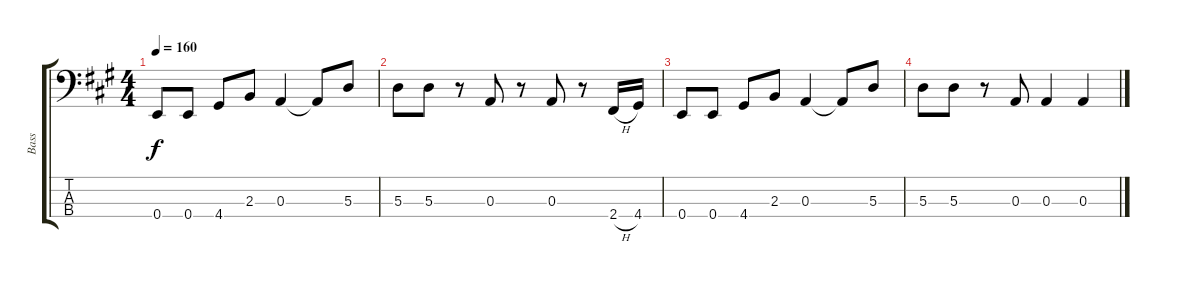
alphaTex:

\track ("Bass" "Bass") {instrument electricbassfinger}
\staff {score tabs}
\tuning (G2 D2 A1 E1) {hide}
\ts (4 4)
\tempo 160
\clef f4
\ks a
0.4.8{dy f} 0.4.8 4.4.8 2.3.8 0.3.4 0.3{t}.8 5.3.8 |
5.3.8 5.3.8 r.8 0.3.8 r.8 0.3.8 r.8 2.4{h}.16 4.4.16 |
0.4.8 0.4.8 4.4.8 2.3.8 0.3.4 0.3{t}.8 5.3.8 |
5.3.8 5.3.8 r.8 0.3.8 0.3.4 0.3.4
